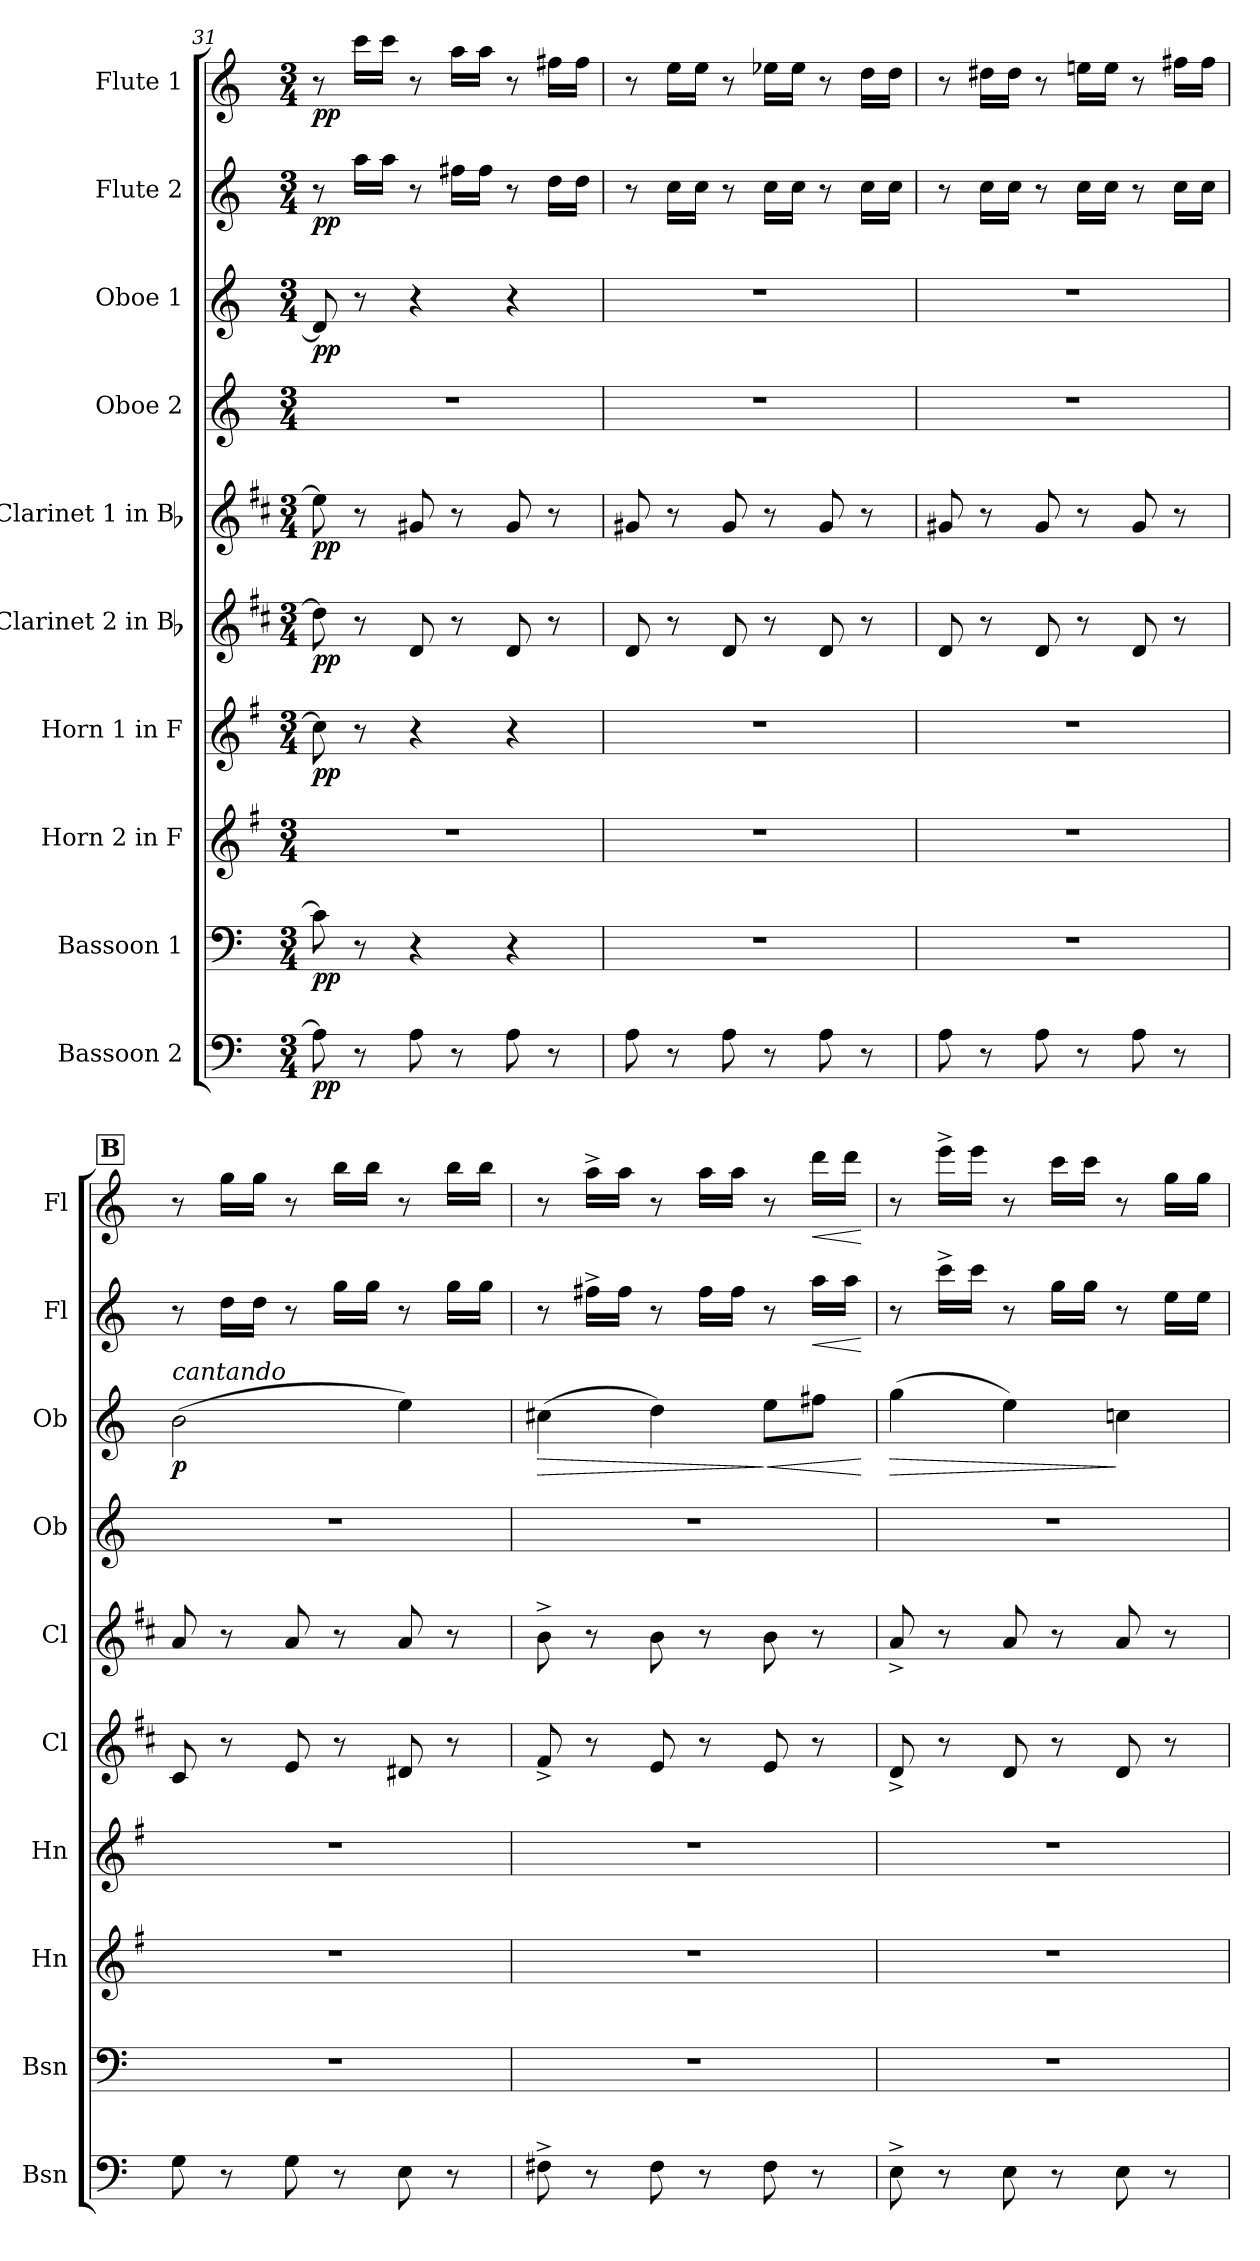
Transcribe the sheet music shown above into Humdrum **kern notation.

**kern	**dynam	**kern	**dynam	**kern	**kern	**dynam	**kern	**dynam	**kern	**dynam	**kern	**kern	**dynam	**kern	**dynam	**kern	**dynam
*part10	*part10	*part9	*part9	*part8	*part7	*part7	*part6	*part6	*part5	*part5	*part4	*part3	*part3	*part2	*part2	*part1	*part1
*staff10	*staff10	*staff9	*staff9	*staff8	*staff7	*staff7	*staff6	*staff6	*staff5	*staff5	*staff4	*staff3	*staff3	*staff2	*staff2	*staff1	*staff1
*I"Bassoon 2	*	*I"Bassoon 1	*	*I"Horn 2 in F	*I"Horn 1 in F	*	*I"Clarinet 2 in Bb	*	*I"Clarinet 1 in Bb	*	*I"Oboe 2	*I"Oboe 1	*	*I"Flute 2	*	*I"Flute 1	*
*I'Bsn	*	*I'Bsn	*	*I'Hn	*I'Hn	*	*I'Cl	*	*I'Cl	*	*I'Ob	*I'Ob	*	*I'Fl	*	*I'Fl	*
*clefF4	*	*clefF4	*	*clefG2	*clefG2	*	*clefG2	*	*clefG2	*	*clefG2	*clefG2	*	*clefG2	*	*clefG2	*
*	*	*	*	*ITrd4c7	*ITrd4c7	*	*ITrd1c2	*	*ITrd1c2	*	*	*	*	*	*	*	*
*k[]	*	*k[]	*	*k[]	*k[]	*	*k[]	*	*k[]	*	*k[]	*k[]	*	*k[]	*	*k[]	*
*M3/4	*	*M3/4	*	*M3/4	*M3/4	*	*M3/4	*	*M3/4	*	*M3/4	*M3/4	*	*M3/4	*	*M3/4	*
=31	=31	=31	=31	=31	=31	=31	=31	=31	=31	=31	=31	=31	=31	=31	=31	=31	=31
!	!LO:DY:b	!	!LO:DY:b	!	!	!LO:DY:b	!	!LO:DY:b	!	!LO:DY:b	!	!	!LO:DY:b	!	!LO:DY:b	!	!LO:DY:b
8A\]	pp	8c\]	pp	2.r	8f#\]	pp	8cc\]	pp	8dd\]	pp	2.r	8d/]	pp	8r	pp	8r	pp
8r	.	8r	.	.	8r	.	8r	.	8r	.	.	8r	.	16aa\LL	.	16ccc\LL	.
.	.	.	.	.	.	.	.	.	.	.	.	.	.	16aa\JJ	.	16ccc\JJ	.
8A\	.	4r	.	.	4r	.	8c/	.	8f#X/	.	.	4r	.	8r	.	8r	.
8r	.	.	.	.	.	.	8r	.	8r	.	.	.	.	16ff#X\LL	.	16aa\LL	.
.	.	.	.	.	.	.	.	.	.	.	.	.	.	16ff#\JJ	.	16aa\JJ	.
8A\	.	4r	.	.	4r	.	8c/	.	8f#/	.	.	4r	.	8r	.	8r	.
8r	.	.	.	.	.	.	8r	.	8r	.	.	.	.	16dd\LL	.	16ff#X\LL	.
.	.	.	.	.	.	.	.	.	.	.	.	.	.	16dd\JJ	.	16ff#\JJ	.
=32	=32	=32	=32	=32	=32	=32	=32	=32	=32	=32	=32	=32	=32	=32	=32	=32	=32
8A\	.	2.r	.	2.r	2.r	.	8c/	.	8f#X/	.	2.r	2.r	.	8r	.	8r	.
8r	.	.	.	.	.	.	8r	.	8r	.	.	.	.	16cc\LL	.	16ee\LL	.
.	.	.	.	.	.	.	.	.	.	.	.	.	.	16cc\JJ	.	16ee\JJ	.
8A\	.	.	.	.	.	.	8c/	.	8f#/	.	.	.	.	8r	.	8r	.
8r	.	.	.	.	.	.	8r	.	8r	.	.	.	.	16cc\LL	.	16ee-X\LL	.
.	.	.	.	.	.	.	.	.	.	.	.	.	.	16cc\JJ	.	16ee-\JJ	.
8A\	.	.	.	.	.	.	8c/	.	8f#/	.	.	.	.	8r	.	8r	.
8r	.	.	.	.	.	.	8r	.	8r	.	.	.	.	16cc\LL	.	16dd\LL	.
.	.	.	.	.	.	.	.	.	.	.	.	.	.	16cc\JJ	.	16dd\JJ	.
=33	=33	=33	=33	=33	=33	=33	=33	=33	=33	=33	=33	=33	=33	=33	=33	=33	=33
8A\	.	2.r	.	2.r	2.r	.	8c/	.	8f#X/	.	2.r	2.r	.	8r	.	8r	.
8r	.	.	.	.	.	.	8r	.	8r	.	.	.	.	16cc\LL	.	16dd#X\LL	.
.	.	.	.	.	.	.	.	.	.	.	.	.	.	16cc\JJ	.	16dd#\JJ	.
8A\	.	.	.	.	.	.	8c/	.	8f#/	.	.	.	.	8r	.	8r	.
8r	.	.	.	.	.	.	8r	.	8r	.	.	.	.	16cc\LL	.	16een\LL	.
.	.	.	.	.	.	.	.	.	.	.	.	.	.	16cc\JJ	.	16ee\JJ	.
8A\	.	.	.	.	.	.	8c/	.	8f#/	.	.	.	.	8r	.	8r	.
8r	.	.	.	.	.	.	8r	.	8r	.	.	.	.	16cc\LL	.	16ff#X\LL	.
.	.	.	.	.	.	.	.	.	.	.	.	.	.	16cc\JJ	.	16ff#\JJ	.
!!LO:REH:place=s1:a:B:cj:fs=14:t=B
=34	=34	=34	=34	=34	=34	=34	=34	=34	=34	=34	=34	=34	=34	=34	=34	=34	=34
!	!	!	!	!	!	!	!	!	!	!	!	!LO:TX:a:i:t=cantando	!	!	!	!	!
!	!	!	!	!	!	!	!	!	!	!	!	!	!LO:DY:b	!	!	!	!
8G\	.	2.r	.	2.r	2.r	.	8B/	.	8g/	.	2.r	(2b\	p	8r	.	8r	.
8r	.	.	.	.	.	.	8r	.	8r	.	.	.	.	16dd\LL	.	16gg\LL	.
.	.	.	.	.	.	.	.	.	.	.	.	.	.	16dd\JJ	.	16gg\JJ	.
8G\	.	.	.	.	.	.	8d/	.	8g/	.	.	.	.	8r	.	8r	.
8r	.	.	.	.	.	.	8r	.	8r	.	.	.	.	16gg\LL	.	16bb\LL	.
.	.	.	.	.	.	.	.	.	.	.	.	.	.	16gg\JJ	.	16bb\JJ	.
8E\	.	.	.	.	.	.	8c#X/	.	8g/	.	.	4ee\)	.	8r	.	8r	.
8r	.	.	.	.	.	.	8r	.	8r	.	.	.	.	16gg\LL	.	16bb\LL	.
.	.	.	.	.	.	.	.	.	.	.	.	.	.	16gg\JJ	.	16bb\JJ	.
=35	=35	=35	=35	=35	=35	=35	=35	=35	=35	=35	=35	=35	=35	=35	=35	=35	=35
!	!	!	!	!	!	!	!	!	!	!	!	!	!LO:HP:b	!	!	!	!
8F#X^\	.	2.r	.	2.r	2.r	.	8e^/	.	8a^\	.	2.r	(4cc#X\	>	8r	.	8r	.
8r	.	.	.	.	.	.	8r	.	8r	.	.	.	.	16ff#X^\LL	.	16aa^\LL	.
.	.	.	.	.	.	.	.	.	.	.	.	.	.	16ff#\JJ	.	16aa\JJ	.
8F#\	.	.	.	.	.	.	8d/	.	8a\	.	.	4dd\)	.	8r	.	8r	.
8r	.	.	.	.	.	.	8r	.	8r	.	.	.	.	16ff#\LL	.	16aa\LL	.
.	.	.	.	.	.	.	.	.	.	.	.	.	.	16ff#\JJ	.	16aa\JJ	.
!	!	!	!	!	!	!	!	!	!	!	!	!	!LO:HP:n=1:b	!	!	!	!
8F#\	.	.	.	.	.	.	8d/	.	8a\	.	.	8ee\L	] <	8r	.	8r	.
!	!	!	!	!	!	!	!	!	!	!	!	!	!	!	!LO:HP:b	!	!LO:HP:b
8r	.	.	.	.	.	.	8r	.	8r	.	.	8ff#X\J	.	16aa\LL	<	16ddd\LL	<
.	.	.	.	.	.	.	.	.	.	.	.	.	.	16aa\JJ	.	16ddd\JJ	.
.	.	.	.	.	.	.	.	.	.	.	.	.	[	.	[	.	[
=36	=36	=36	=36	=36	=36	=36	=36	=36	=36	=36	=36	=36	=36	=36	=36	=36	=36
!	!	!	!	!	!	!	!	!	!	!	!	!	!LO:HP:b	!	!	!	!
8E^\	.	2.r	.	2.r	2.r	.	8c^/	.	8g^/	.	2.r	(4gg\	>	8r	.	8r	.
8r	.	.	.	.	.	.	8r	.	8r	.	.	.	.	16ccc^\LL	.	16eee^\LL	.
.	.	.	.	.	.	.	.	.	.	.	.	.	.	16ccc\JJ	.	16eee\JJ	.
8E\	.	.	.	.	.	.	8c/	.	8g/	.	.	4ee\)	.	8r	.	8r	.
8r	.	.	.	.	.	.	8r	.	8r	.	.	.	.	16gg\LL	.	16ccc\LL	.
.	.	.	.	.	.	.	.	.	.	.	.	.	.	16gg\JJ	.	16ccc\JJ	.
8E\	.	.	.	.	.	.	8c/	.	8g/	.	.	4ccn\	]	8r	.	8r	.
8r	.	.	.	.	.	.	8r	.	8r	.	.	.	.	16ee\LL	.	16gg\LL	.
.	.	.	.	.	.	.	.	.	.	.	.	.	.	16ee\JJ	.	16gg\JJ	.
=	=	=	=	=	=	=	=	=	=	=	=	=	=	=	=	=	=
*-	*-	*-	*-	*-	*-	*-	*-	*-	*-	*-	*-	*-	*-	*-	*-	*-	*-
